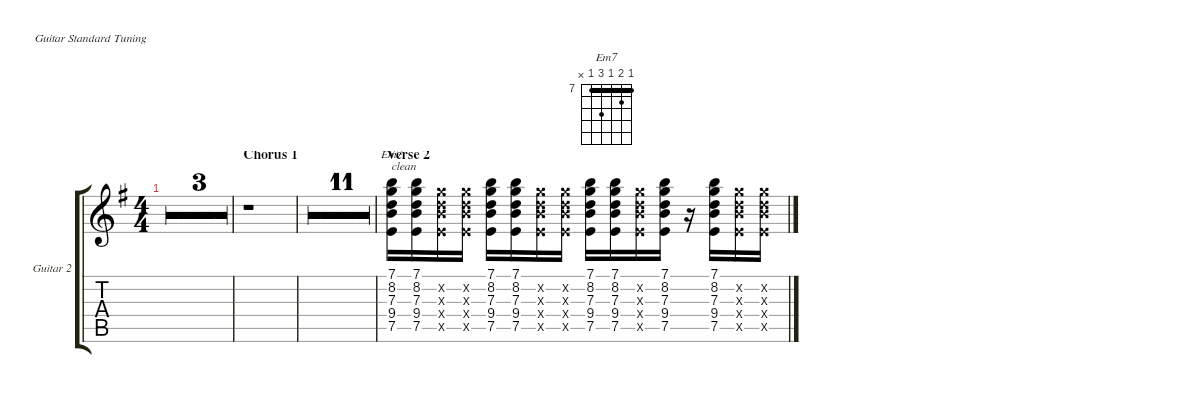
\defaultSystemsLayout 4
\hideDynamics
\bracketExtendMode groupsimilarinstruments
\useSystemSignSeparator
\multiBarRest
\multiTrackTrackNamePolicy allsystems
\firstSystemTrackNameMode fullname
\firstSystemTrackNameOrientation horizontal
\otherSystemsTrackNameOrientation horizontal
\defaultBarNumberDisplay FirstOfSystem
\track ("Guitar 2" "Gtr. 2") {multiBarRest instrument electricguitarclean}
\staff {score tabs}
\tuning (E4 B3 G3 D3 A2 E2)
\chord ("Em7" 7 8 7 9 7 x) {firstfret 7 barre (7 7)}
\ts (4 4)
\tempo 110
\clef g2
\ks g
r.1{dy mp} |
r.1 |
\barLineRight lightlight
r.1 |
\section ("" "Chorus 1")
r.1 |
r.1 |
r.1 |
r.1 |
r.1 |
r.1 |
r.1 |
r.1 |
r.1 |
r.1 |
r.1 |
\barLineRight lightlight
r.1 |
\section ("" "Verse 2")
(7.5 9.4 7.3 8.2 7.1).16{ch "Em7" txt "clean"} (7.5 9.4 7.3 8.2 7.1).16 (7.5{x} 9.4{x} 7.3{x} 8.2{x}).16 (7.5{x} 9.4{x} 7.3{x} 8.2{x}).16 (7.5 9.4 7.3 8.2 7.1).16 (7.5 9.4 7.3 8.2 7.1).16 (7.5{x} 9.4{x} 7.3{x} 8.2{x}).16 (7.5{x} 9.4{x} 7.3{x} 8.2{x}).16 (7.5 9.4 7.3 8.2 7.1).16 (7.5 9.4 7.3 8.2 7.1).16 (7.5{x} 9.4{x} 7.3{x} 8.2{x}).16 (7.5 9.4 7.3 8.2 7.1).16 r.16 (7.5 9.4 7.3 8.2 7.1).16 (7.5{x} 9.4{x} 7.3{x} 8.2{x}).16 (7.5{x} 9.4{x} 7.3{x} 8.2{x}).16
